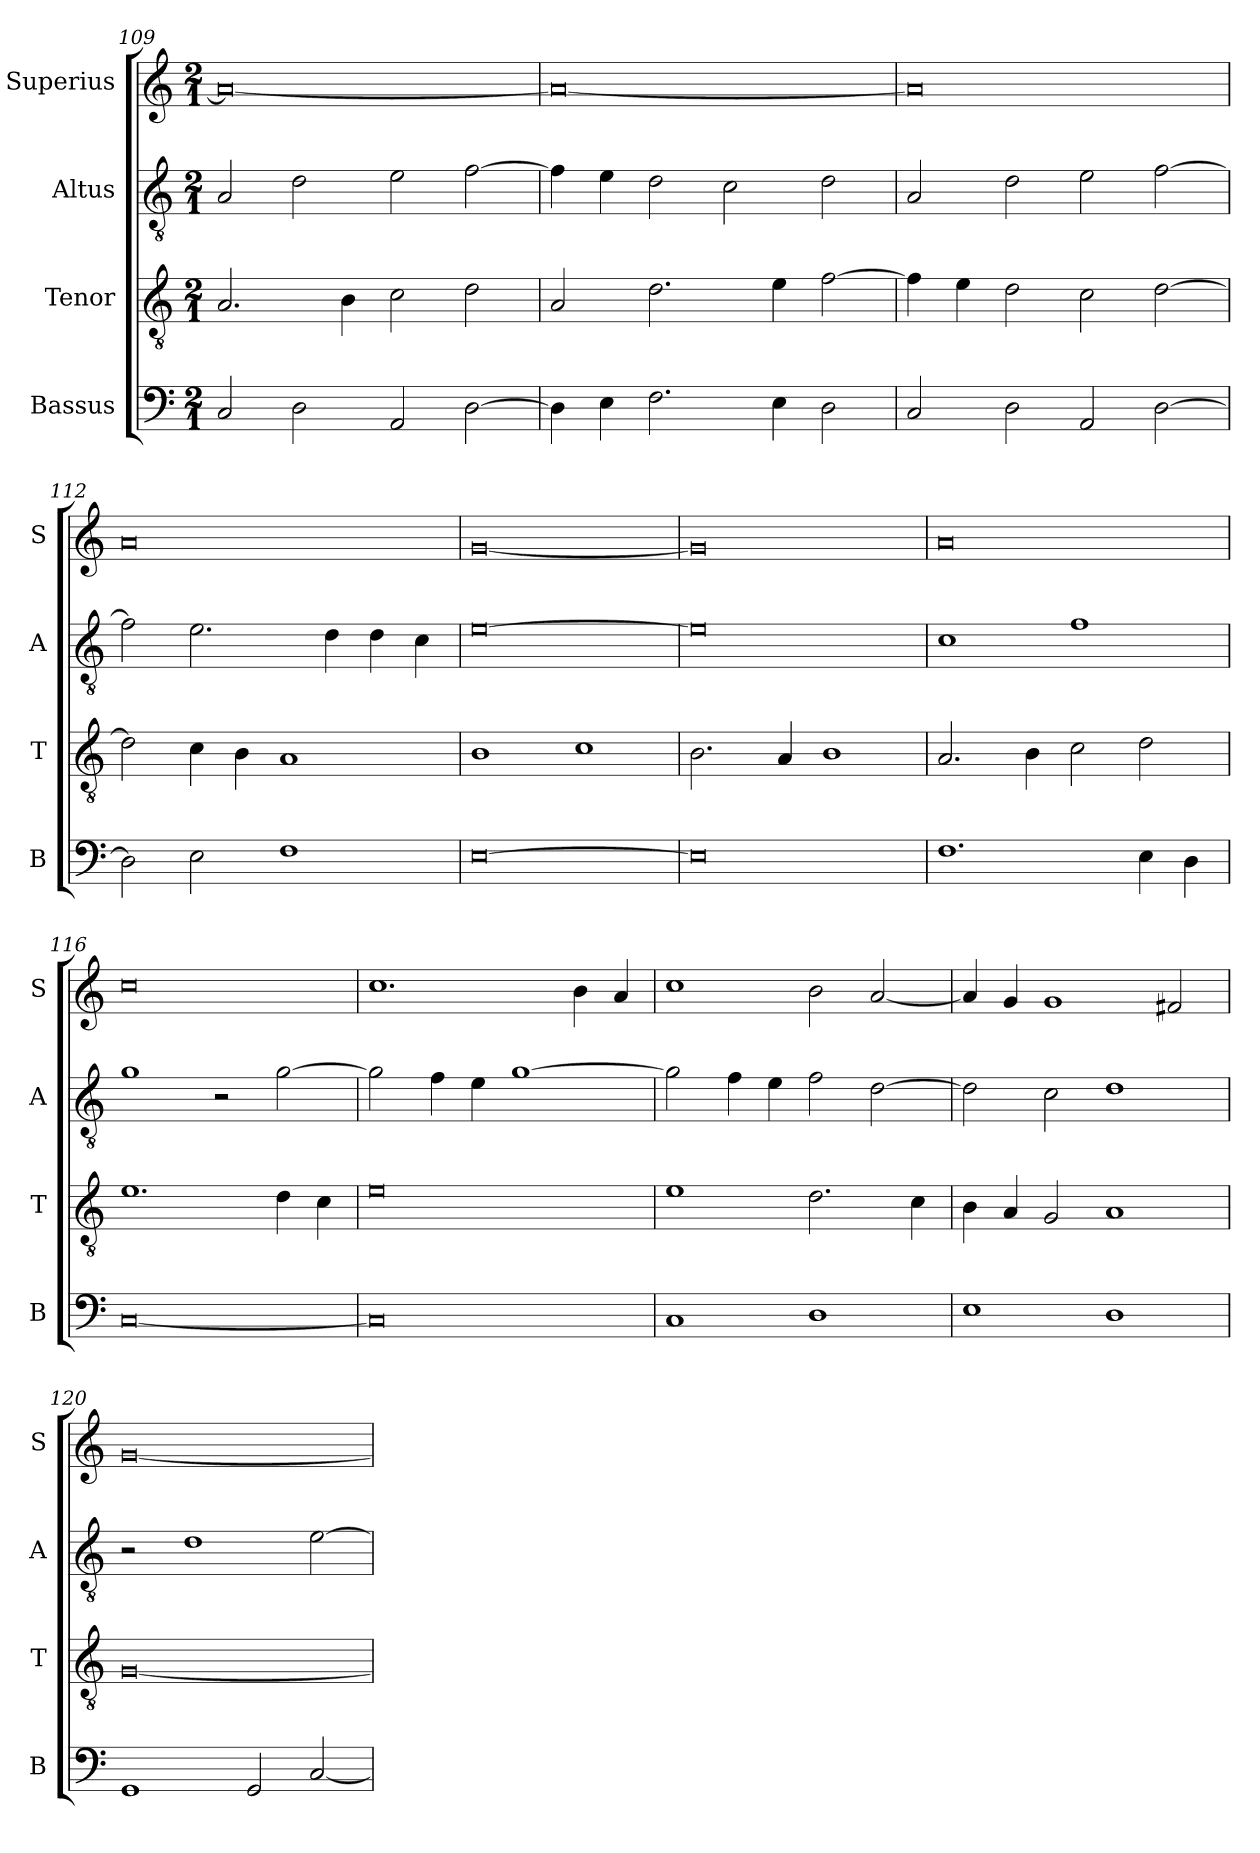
**kern	**kern	**kern	**kern
*part4	*part3	*part2	*part1
*staff4	*staff3	*staff2	*staff1
*I"Bassus	*I"Tenor	*I"Altus	*I"Superius
*I'B	*I'T	*I'A	*I'S
*clefF4	*clefGv2	*clefGv2	*clefG2
*k[]	*k[]	*k[]	*k[]
*M2/1	*M2/1	*M2/1	*M2/1
=109	=109	=109	=109
2C	2.A	2A	0a_
2D	.	2d	.
.	4B	.	.
2AA	2c	2e	.
[2D	2d	[2f	.
=110	=110	=110	=110
4D]	2A	4f]	0a_
4E	.	4e	.
2.F	2.d	2d	.
.	.	2c	.
4E	4e	.	.
2D	[2f	2d	.
=111	=111	=111	=111
2C	4f]	2A	0a]
.	4e	.	.
2D	2d	2d	.
2AA	2c	2e	.
[2D	[2d	[2f	.
=112	=112	=112	=112
2D]	2d]	2f]	0a
2E	4c	2.e	.
.	4B	.	.
1F	1A	.	.
.	.	4d	.
.	.	4d	.
.	.	4c	.
=113	=113	=113	=113
[0E	1B	[0e	[0g
.	1c	.	.
=114	=114	=114	=114
0E]	2.B	0e]	0g]
.	4A	.	.
.	1B	.	.
=115	=115	=115	=115
1.F	2.A	1c	0a
.	4B	.	.
.	2c	1f	.
4E	2d	.	.
4D	.	.	.
=116	=116	=116	=116
[0C	1.e	1g	0cc
.	.	2r	.
.	4d	[2g	.
.	4c	.	.
=117	=117	=117	=117
0C]	0e	2g]	1.cc
.	.	4f	.
.	.	4e	.
.	.	[1g	.
.	.	.	4b
.	.	.	4a
=118	=118	=118	=118
1C	1e	2g]	1cc
.	.	4f	.
.	.	4e	.
1D	2.d	2f	2b
.	.	[2d	[2a
.	4c	.	.
=119	=119	=119	=119
1E	4B	2d]	4a]
.	4A	.	4g
.	2G	2c	1g
1D	1A	1d	.
.	.	.	2f#X
=120	=120	=120	=120
1GG	[0G	2r	[0g
.	.	1d	.
2GG	.	.	.
[2C	.	[2e	.
=	=	=	=
*-	*-	*-	*-
